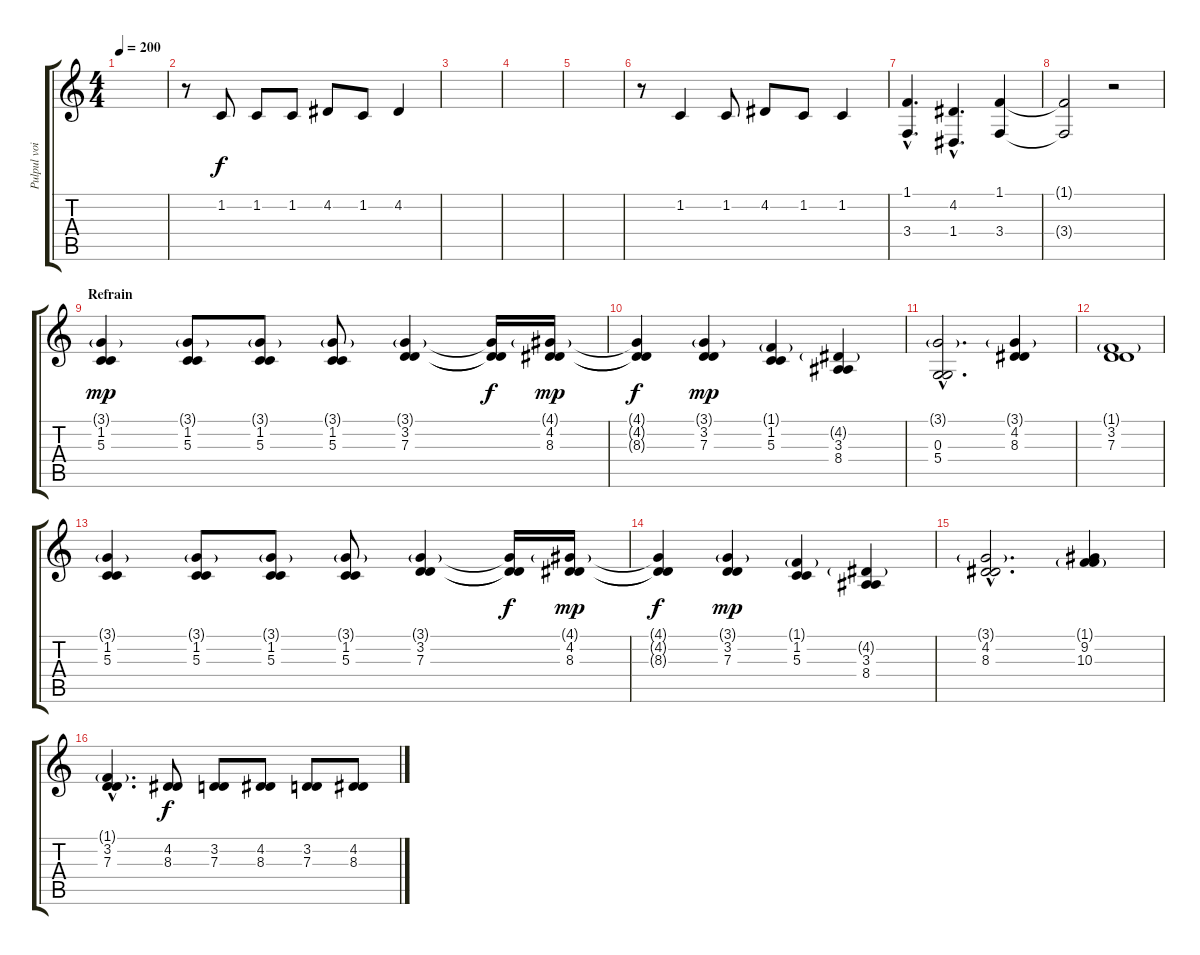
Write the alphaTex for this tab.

\track ("Pulpul voix" "Pulpul voi") {instrument clarinet}
\staff {score tabs}
\tuning (E4 B3 G3 D3 A2 E2) {hide}
\ts (4 4)
\tempo 200
\clef g2
\ks c
|
r.8 1.2.8 1.2.8 1.2.8 4.2.8 1.2.8 4.2.4 |
|
|
|
r.8 1.2.4 1.2.8 4.2.8 1.2.8 1.2.4 |
(1.1{hac} 3.4{hac}).4{d} (4.2{hac} 1.4{hac}).4{d} (1.1 3.4).4 |
(1.1{t} 3.4{t}).2 r.2 |
\section ("" "Refrain")
(3.1{g} 1.2 5.3).4{dy mp} (3.1{g} 1.2 5.3).8 (3.1{g} 1.2 5.3).8 (3.1{g} 1.2 5.3).8 (3.1{g} 3.2 7.3).4 (3.1{t} 3.2{t} 7.3{t}).16{dy f} (4.1{g} 4.2 8.3).16{dy mp} |
(4.1{t} 4.2{t} 8.3{t}).4{dy f} (3.1{g} 3.2 7.3).4{dy mp} (1.1{g} 1.2 5.3).4 (4.2{g} 3.3 8.4).4 |
(3.1{g hac} 0.3{hac} 5.4{hac}).2{d} (3.1{g} 4.2 8.3).4 |
(1.1{g} 3.2 7.3).1 |
(3.1{g} 1.2 5.3).4 (3.1{g} 1.2 5.3).8 (3.1{g} 1.2 5.3).8 (3.1{g} 1.2 5.3).8 (3.1{g} 3.2 7.3).4 (3.1{t} 3.2{t} 7.3{t}).16{dy f} (4.1{g} 4.2 8.3).16{dy mp} |
(4.1{t} 4.2{t} 8.3{t}).4{dy f} (3.1{g} 3.2 7.3).4{dy mp} (1.1{g} 1.2 5.3).4 (4.2{g} 3.3 8.4).4 |
(3.1{g hac} 4.2{hac} 8.3{hac}).2{d} (1.1{g} 9.2 10.3).4 |
(1.1{g} 3.2{hac} 7.3{hac}).4{d} (4.2 8.3).8{dy f} (3.2 7.3).8 (4.2 8.3).8 (3.2 7.3).8 (4.2 8.3).8
